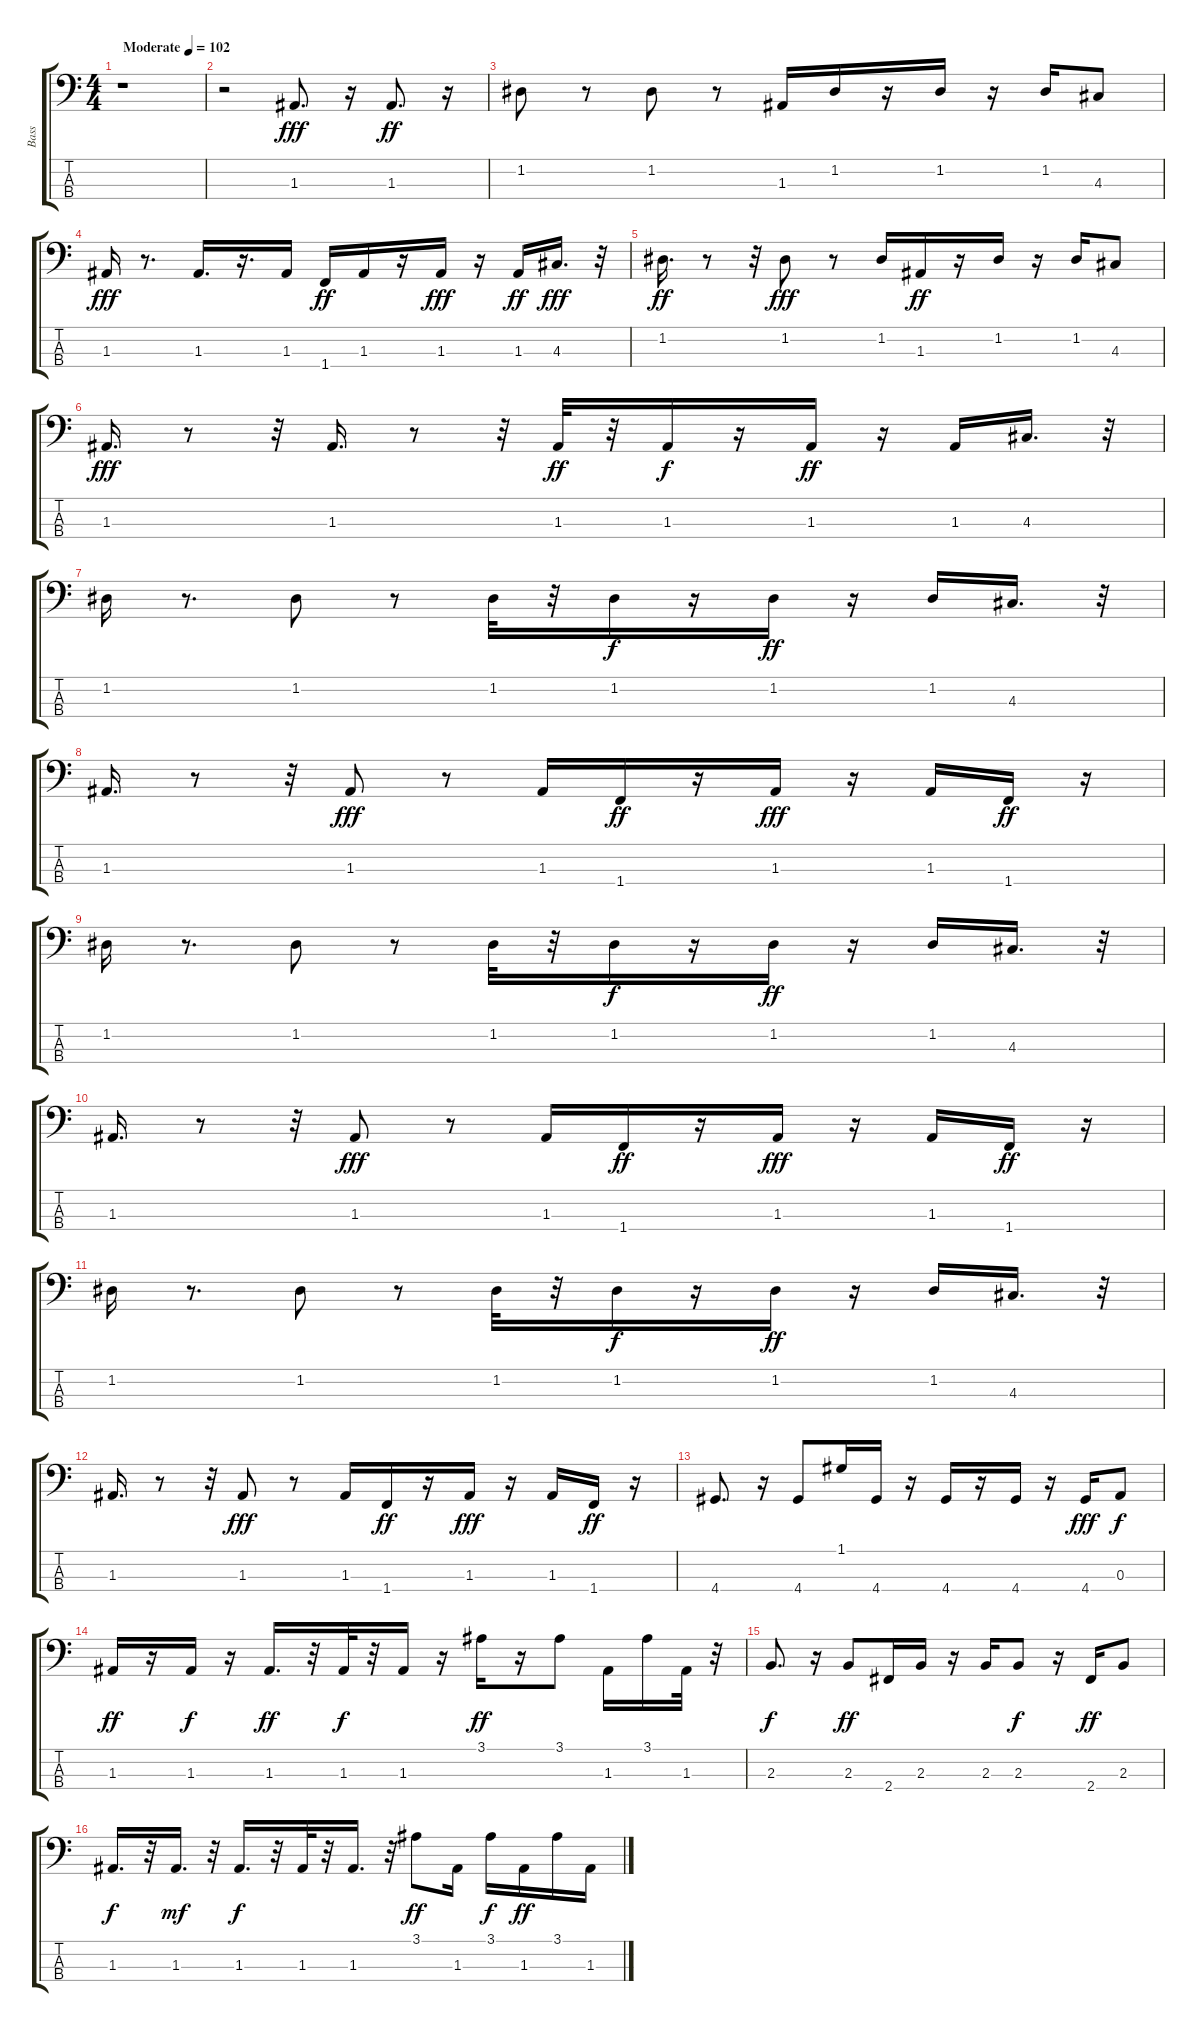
\track ("Bass" "Bass") {instrument fretlessbass}
\staff {score tabs}
\tuning (G2 D2 A1 E1) {hide}
\ts (4 4)
\tempo (102 "Moderate")
\clef f4
\ks c
r.1{dy fff instrument fretlessbass} |
r.2 1.3.8{d} r.16 1.3.8{d dy ff} r.16 |
1.2.8 r.8 1.2.8 r.8 1.3.16 1.2.16 r.16 1.2.16 r.16 1.2.16 4.3.8 |
1.3.16{dy fff} r.8{d} 1.3.16{d} r.16{d} 1.3.16 1.4.16{dy ff} 1.3.16 r.16 1.3.16{dy fff} r.16 1.3.16{dy ff} 4.3.16{d dy fff} r.32 |
1.2.16{d dy ff} r.8 r.32 1.2.8{dy fff} r.8 1.2.16 1.3.16{dy ff} r.16 1.2.16 r.16 1.2.16 4.3.8 |
1.3.16{d dy fff} r.8 r.32 1.3.16{d} r.8 r.32 1.3.32{dy ff} r.32 1.3.16{dy f} r.16 1.3.16{dy ff} r.16 1.3.16 4.3.16{d} r.32 |
1.2.16 r.8{d} 1.2.8 r.8 1.2.32 r.32 1.2.16{dy f} r.16 1.2.16{dy ff} r.16 1.2.16 4.3.16{d} r.32 |
1.3.16{d} r.8 r.32 1.3.8{dy fff} r.8 1.3.16 1.4.16{dy ff} r.16 1.3.16{dy fff} r.16 1.3.16 1.4.16{dy ff} r.16 |
1.2.16 r.8{d} 1.2.8 r.8 1.2.32 r.32 1.2.16{dy f} r.16 1.2.16{dy ff} r.16 1.2.16 4.3.16{d} r.32 |
1.3.16{d} r.8 r.32 1.3.8{dy fff} r.8 1.3.16 1.4.16{dy ff} r.16 1.3.16{dy fff} r.16 1.3.16 1.4.16{dy ff} r.16 |
1.2.16 r.8{d} 1.2.8 r.8 1.2.32 r.32 1.2.16{dy f} r.16 1.2.16{dy ff} r.16 1.2.16 4.3.16{d} r.32 |
1.3.16{d} r.8 r.32 1.3.8{dy fff} r.8 1.3.16 1.4.16{dy ff} r.16 1.3.16{dy fff} r.16 1.3.16 1.4.16{dy ff} r.16 |
4.4.8{d} r.16 4.4.8 1.1.16 4.4.16 r.16 4.4.16 r.16 4.4.16 r.16 4.4.16{dy fff} 0.3.8{dy f} |
1.3.16{dy ff} r.16 1.3.16{dy f} r.16 1.3.16{d dy ff} r.32 1.3.32{dy f} r.32 1.3.16 r.16 3.1.16{dy ff} r.16 3.1.8 1.3.16 3.1.16 1.3.32 r.32 |
2.3.8{d dy f} r.16 2.3.8{dy ff} 2.4.16 2.3.16 r.16 2.3.16 2.3.8{dy f} r.16 2.4.16{dy ff} 2.3.8 |
1.3.16{d dy f} r.32 1.3.16{d dy mf} r.32 1.3.16{d dy f} r.32 1.3.32 r.32 1.3.16{d} r.32 3.1.8{dy ff} 1.3.16 3.1.16{dy f} 1.3.16{dy ff} 3.1.16 1.3.16
